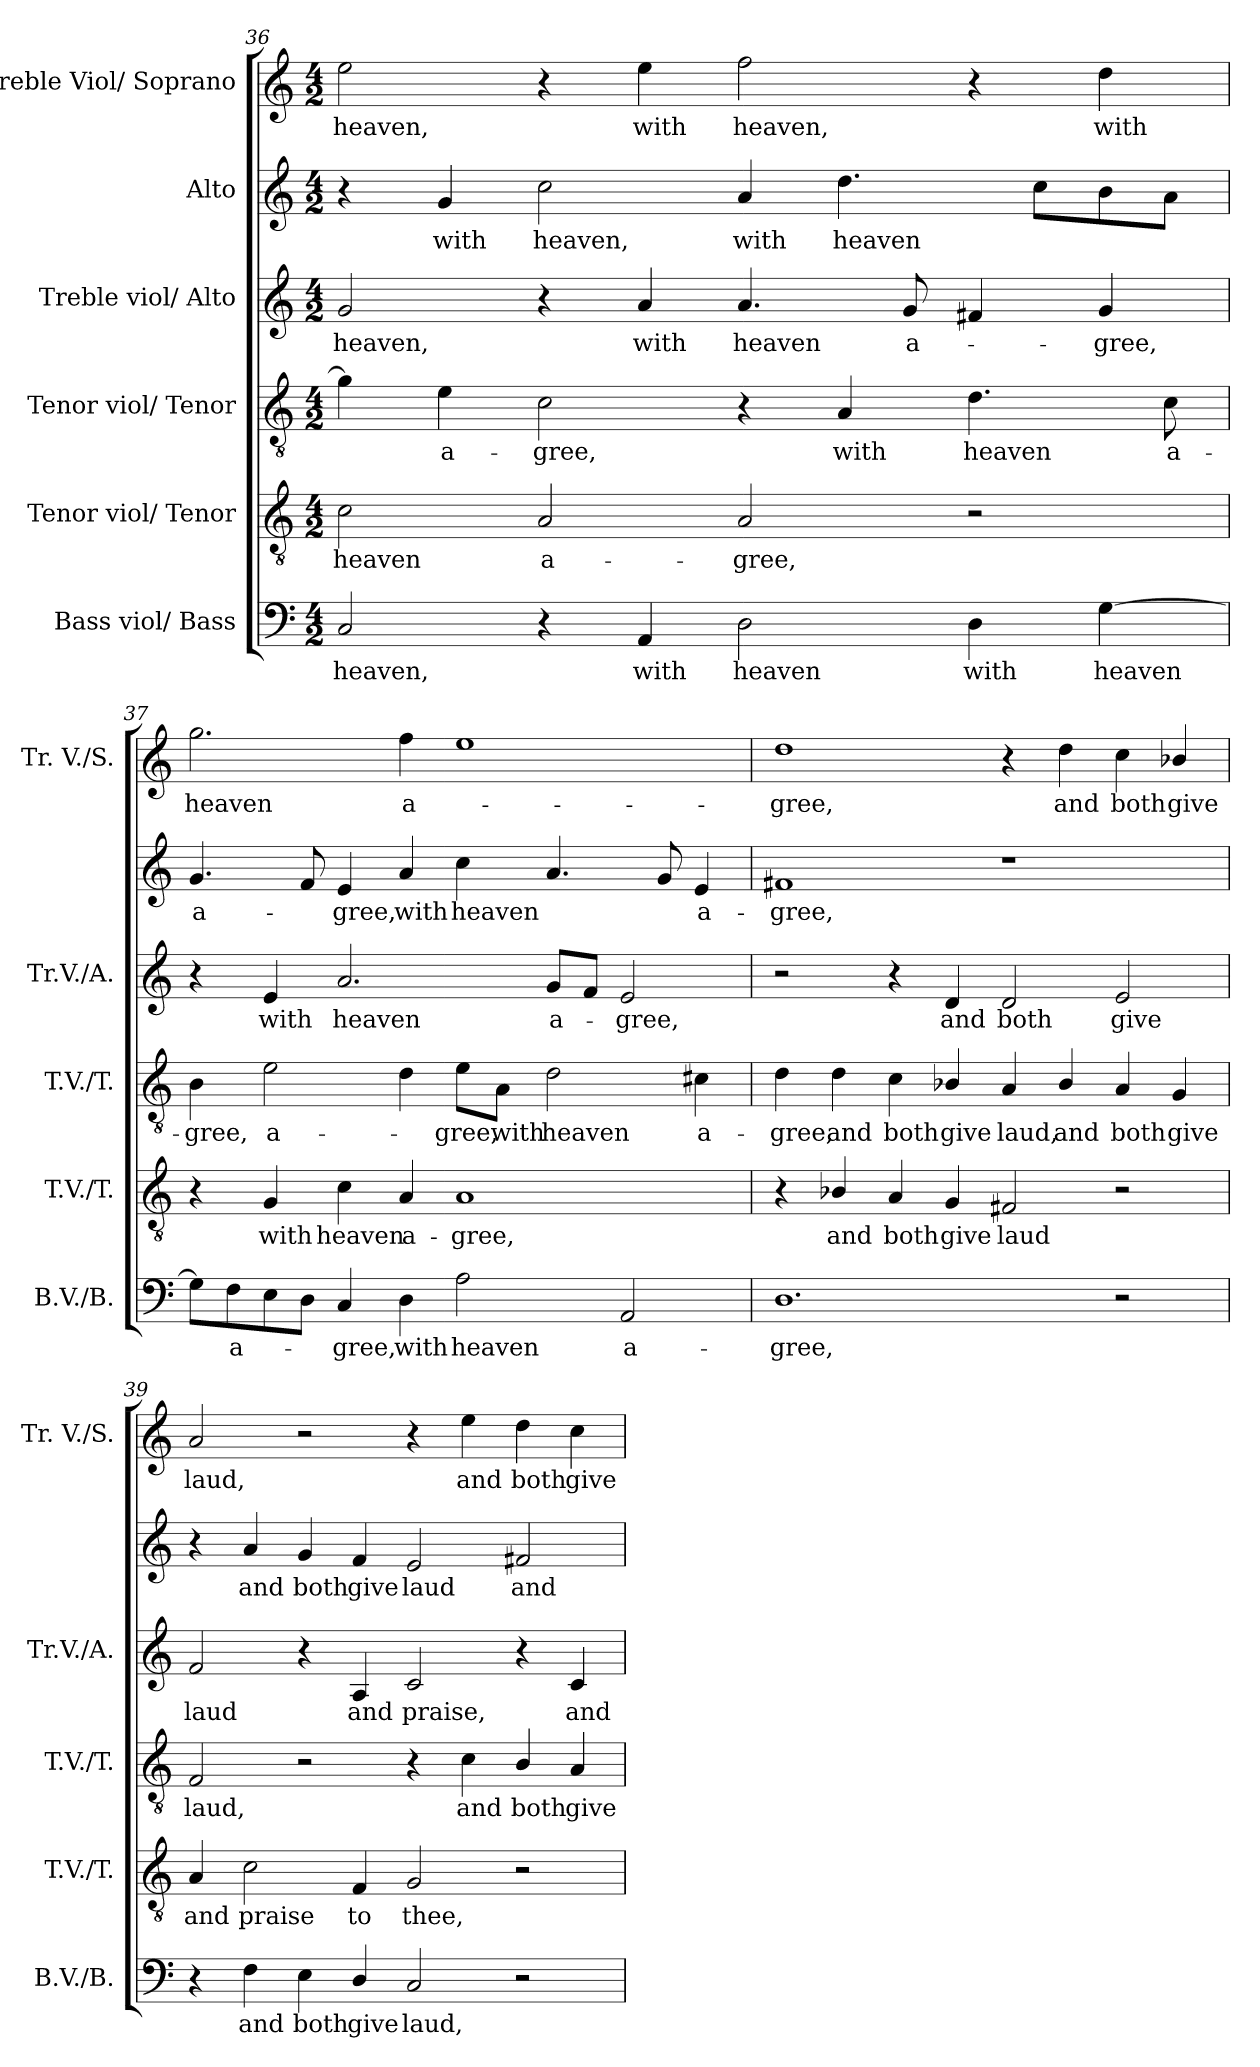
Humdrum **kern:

**kern	**text	**kern	**text	**kern	**text	**kern	**text	**kern	**text	**kern	**text
*part6	*part6	*part5	*part5	*part4	*part4	*part3	*part3	*part2	*part2	*part1	*part1
*staff6	*staff6	*staff5	*staff5	*staff4	*staff4	*staff3	*staff3	*staff2	*staff2	*staff1	*staff1
*I"Bass viol/ Bass	*	*I"Tenor viol/ Tenor	*	*I"Tenor viol/ Tenor	*	*I"Treble viol/ Alto	*	*I"Alto	*	*I"Treble Viol/ Soprano	*
*I'B.V./B.	*	*I'T.V./T.	*	*I'T.V./T.	*	*I'Tr.V./A.	*	*	*	*I'Tr. V./S.	*
*clefF4	*	*clefGv2	*	*clefGv2	*	*clefG2	*	*clefG2	*	*clefG2	*
*	*	*ITrd7c12	*	*ITrd7c12	*	*	*	*	*	*	*
*k[]	*	*k[]	*	*k[]	*	*k[]	*	*k[]	*	*k[]	*
*C:	*	*C:	*	*C:	*	*C:	*	*C:	*	*C:	*
*M4/2	*	*M4/2	*	*M4/2	*	*M4/2	*	*M4/2	*	*M4/2	*
=36	=36	=36	=36	=36	=36	=36	=36	=36	=36	=36	=36
!	!LO:LY:b:color=#000000	!	!	!	!	!	!	!	!	!	!
!	!	!	!LO:LY:b:color=#000000	!	!	!	!	!	!	!	!
!	!	!	!	!	!	!	!LO:LY:b:color=#000000	!	!	!	!
!	!	!	!	!	!	!	!	!	!	!	!LO:LY:b:color=#000000
2Ci/	heaven,	2Ci\	heaven	4Gi\]	.	2gi/	heaven,	4r	.	2eei\	heaven,
!	!	!	!	!	!LO:LY:b:color=#000000	!	!	!	!	!	!
!	!	!	!	!	!	!	!	!	!LO:LY:b:color=#000000	!	!
.	.	.	.	4Ei\	a-	.	.	4gi/	with	.	.
!	!	!	!LO:LY:b:color=#000000	!	!	!	!	!	!	!	!
!	!	!	!	!	!LO:LY:b:color=#000000	!	!	!	!	!	!
!	!	!	!	!	!	!	!	!	!LO:LY:b:color=#000000	!	!
4r	.	2AAi/	a-	2Ci\	-gree,	4r	.	2cci\	heaven,	4r	.
!	!LO:LY:b:color=#000000	!	!	!	!	!	!	!	!	!	!
!	!	!	!	!	!	!	!LO:LY:b:color=#000000	!	!	!	!
!	!	!	!	!	!	!	!	!	!	!	!LO:LY:b:color=#000000
4AAi/	with	.	.	.	.	4ai/	with	.	.	4eei\	with
!	!LO:LY:b:color=#000000	!	!	!	!	!	!	!	!	!	!
!	!	!	!LO:LY:b:color=#000000	!	!	!	!	!	!	!	!
!	!	!	!	!	!	!	!LO:LY:b:color=#000000	!	!	!	!
!	!	!	!	!	!	!	!	!	!LO:LY:b:color=#000000	!	!
!	!	!	!	!	!	!	!	!	!	!	!LO:LY:b:color=#000000
2Di\	heaven	2AAi/	-gree,	4r	.	4.ai/	heaven	4ai/	with	2ffi\	heaven,
!	!	!	!	!	!LO:LY:b:color=#000000	!	!	!	!	!	!
!	!	!	!	!	!	!	!	!	!LO:LY:b:color=#000000	!	!
.	.	.	.	4AAi/	with	.	.	4.ddi\	heaven	.	.
!	!	!	!	!	!	!	!LO:LY:b:color=#000000	!	!	!	!
.	.	.	.	.	.	8gi/	a-	.	.	.	.
!	!LO:LY:b:color=#000000	!	!	!	!	!	!	!	!	!	!
!	!	!	!	!	!LO:LY:b:color=#000000	!	!	!	!	!	!
4Di\	with	2r	.	4.Di\	heaven	4f#Xi/	.	.	.	4r	.
.	.	.	.	.	.	.	.	8cci\L	.	.	.
!	!LO:LY:b:color=#000000	!	!	!	!	!	!	!	!	!	!
!	!	!	!	!	!	!	!LO:LY:b:color=#000000	!	!	!	!
!	!	!	!	!	!	!	!	!	!	!	!LO:LY:b:color=#000000
[4Gi\	heaven	.	.	.	.	4gi/	-gree,	8bi\	.	4ddi\	with
!	!	!	!	!	!LO:LY:b:color=#000000	!	!	!	!	!	!
.	.	.	.	8Ci\	a-	.	.	8ai\J	.	.	.
!!LO:LB:g=z
=37	=37	=37	=37	=37	=37	=37	=37	=37	=37	=37	=37
!	!	!	!	!	!LO:LY:b:color=#000000	!	!	!	!	!	!
!	!	!	!	!	!	!	!	!	!LO:LY:b:color=#000000	!	!
!	!	!	!	!	!	!	!	!	!	!	!LO:LY:b:color=#000000
8Gi\L]	.	4r	.	4BBi\	-gree,	4r	.	4.gi/	a-	2.ggi\	heaven
!	!LO:LY:b:color=#000000	!	!	!	!	!	!	!	!	!	!
8Fi\	a-	.	.	.	.	.	.	.	.	.	.
!	!	!	!LO:LY:b:color=#000000	!	!	!	!	!	!	!	!
!	!	!	!	!	!LO:LY:b:color=#000000	!	!	!	!	!	!
!	!	!	!	!	!	!	!LO:LY:b:color=#000000	!	!	!	!
8Ei\	.	4GGi/	with	2Ei\	a-	4ei/	with	.	.	.	.
8Di\J	.	.	.	.	.	.	.	8fi/	.	.	.
!	!LO:LY:b:color=#000000	!	!	!	!	!	!	!	!	!	!
!	!	!	!LO:LY:b:color=#000000	!	!	!	!	!	!	!	!
!	!	!	!	!	!	!	!LO:LY:b:color=#000000	!	!	!	!
!	!	!	!	!	!	!	!	!	!LO:LY:b:color=#000000	!	!
4Ci/	-gree,	4Ci\	heaven	.	.	2.ai/	heaven	4ei/	-gree,	.	.
!	!LO:LY:b:color=#000000	!	!	!	!	!	!	!	!	!	!
!	!	!	!LO:LY:b:color=#000000	!	!	!	!	!	!	!	!
!	!	!	!	!	!	!	!	!	!LO:LY:b:color=#000000	!	!
!	!	!	!	!	!	!	!	!	!	!	!LO:LY:b:color=#000000
4Di\	with	4AAi/	a-	4Di\	.	.	.	4ai/	with	4ffi\	a-
!	!LO:LY:b:color=#000000	!	!	!	!	!	!	!	!	!	!
!	!	!	!LO:LY:b:color=#000000	!	!	!	!	!	!	!	!
!	!	!	!	!	!LO:LY:b:color=#000000	!	!	!	!	!	!
!	!	!	!	!	!	!	!	!	!LO:LY:b:color=#000000	!	!
2Ai\	heaven	1AAi	-gree,	8Ei\L	-gree,	.	.	4cci\	heaven	1eei	.
!	!	!	!	!	!LO:LY:b:color=#000000	!	!	!	!	!	!
.	.	.	.	8AAi\J	with	.	.	.	.	.	.
!	!	!	!	!	!LO:LY:b:color=#000000	!	!	!	!	!	!
!	!	!	!	!	!	!	!LO:LY:b:color=#000000	!	!	!	!
.	.	.	.	2Di\	heaven	8gi/L	a-	4.ai/	.	.	.
.	.	.	.	.	.	8fi/J	.	.	.	.	.
!	!LO:LY:b:color=#000000	!	!	!	!	!	!	!	!	!	!
!	!	!	!	!	!	!	!LO:LY:b:color=#000000	!	!	!	!
2AAi/	a-	.	.	.	.	2ei/	-gree,	.	.	.	.
.	.	.	.	.	.	.	.	8gi/	.	.	.
!	!	!	!	!	!LO:LY:b:color=#000000	!	!	!	!	!	!
!	!	!	!	!	!	!	!	!	!LO:LY:b:color=#000000	!	!
.	.	.	.	4C#Xi\	a-	.	.	4ei/	a-	.	.
=38	=38	=38	=38	=38	=38	=38	=38	=38	=38	=38	=38
!	!LO:LY:b:color=#000000	!	!	!	!	!	!	!	!	!	!
!	!	!	!	!	!LO:LY:b:color=#000000	!	!	!	!	!	!
!	!	!	!	!	!	!	!	!	!LO:LY:b:color=#000000	!	!
!	!	!	!	!	!	!	!	!	!	!	!LO:LY:b:color=#000000
1.Di	-gree,	4r	.	4Di\	-gree,	2r	.	1f#Xi	-gree,	1ddi	-gree,
!	!	!	!LO:LY:b:color=#000000	!	!	!	!	!	!	!	!
!	!	!	!	!	!LO:LY:b:color=#000000	!	!	!	!	!	!
.	.	4BB-Xi/	and	4Di\	and	.	.	.	.	.	.
!	!	!	!LO:LY:b:color=#000000	!	!	!	!	!	!	!	!
!	!	!	!	!	!LO:LY:b:color=#000000	!	!	!	!	!	!
.	.	4AAi/	both	4Ci\	both	4r	.	.	.	.	.
!	!	!	!LO:LY:b:color=#000000	!	!	!	!	!	!	!	!
!	!	!	!	!	!LO:LY:b:color=#000000	!	!	!	!	!	!
!	!	!	!	!	!	!	!LO:LY:b:color=#000000	!	!	!	!
.	.	4GGi/	give	4BB-Xi/	give	4di/	and	.	.	.	.
!	!	!	!LO:LY:b:color=#000000	!	!	!	!	!	!	!	!
!	!	!	!	!	!LO:LY:b:color=#000000	!	!	!	!	!	!
!	!	!	!	!	!	!	!LO:LY:b:color=#000000	!	!	!	!
.	.	2FF#Xi/	laud	4AAi/	laud,	2di/	both	1r	.	4r	.
!	!	!	!	!	!LO:LY:b:color=#000000	!	!	!	!	!	!
!	!	!	!	!	!	!	!	!	!	!	!LO:LY:b:color=#000000
.	.	.	.	4BB-i/	and	.	.	.	.	4ddi\	and
!	!	!	!	!	!LO:LY:b:color=#000000	!	!	!	!	!	!
!	!	!	!	!	!	!	!LO:LY:b:color=#000000	!	!	!	!
!	!	!	!	!	!	!	!	!	!	!	!LO:LY:b:color=#000000
2r	.	2r	.	4AAi/	both	2ei/	give	.	.	4cci\	both
!	!	!	!	!	!LO:LY:b:color=#000000	!	!	!	!	!	!
!	!	!	!	!	!	!	!	!	!	!	!LO:LY:b:color=#000000
.	.	.	.	4GGi/	give	.	.	.	.	4b-Xi/	give
!!LO:PB:g=z
=39	=39	=39	=39	=39	=39	=39	=39	=39	=39	=39	=39
!	!	!	!LO:LY:b:color=#000000	!	!	!	!	!	!	!	!
!	!	!	!	!	!LO:LY:b:color=#000000	!	!	!	!	!	!
!	!	!	!	!	!	!	!LO:LY:b:color=#000000	!	!	!	!
!	!	!	!	!	!	!	!	!	!	!	!LO:LY:b:color=#000000
4r	.	4AAi/	and	2FFi/	laud,	2fi/	laud	4r	.	2ai/	laud,
!	!LO:LY:b:color=#000000	!	!	!	!	!	!	!	!	!	!
!	!	!	!LO:LY:b:color=#000000	!	!	!	!	!	!	!	!
!	!	!	!	!	!	!	!	!	!LO:LY:b:color=#000000	!	!
4Fi\	and	2Ci\	praise	.	.	.	.	4ai/	and	.	.
!	!LO:LY:b:color=#000000	!	!	!	!	!	!	!	!	!	!
!	!	!	!	!	!	!	!	!	!LO:LY:b:color=#000000	!	!
4Ei\	both	.	.	2r	.	4r	.	4gi/	both	2r	.
!	!LO:LY:b:color=#000000	!	!	!	!	!	!	!	!	!	!
!	!	!	!LO:LY:b:color=#000000	!	!	!	!	!	!	!	!
!	!	!	!	!	!	!	!LO:LY:b:color=#000000	!	!	!	!
!	!	!	!	!	!	!	!	!	!LO:LY:b:color=#000000	!	!
4Di/	give	4FFi/	to	.	.	4Ai/	and	4fi/	give	.	.
!	!LO:LY:b:color=#000000	!	!	!	!	!	!	!	!	!	!
!	!	!	!LO:LY:b:color=#000000	!	!	!	!	!	!	!	!
!	!	!	!	!	!	!	!LO:LY:b:color=#000000	!	!	!	!
!	!	!	!	!	!	!	!	!	!LO:LY:b:color=#000000	!	!
2Ci/	laud,	2GGi/	thee,	4r	.	2ci/	praise,	2ei/	laud	4r	.
!	!	!	!	!	!LO:LY:b:color=#000000	!	!	!	!	!	!
!	!	!	!	!	!	!	!	!	!	!	!LO:LY:b:color=#000000
.	.	.	.	4Ci\	and	.	.	.	.	4eei\	and
!	!	!	!	!	!LO:LY:b:color=#000000	!	!	!	!	!	!
!	!	!	!	!	!	!	!	!	!LO:LY:b:color=#000000	!	!
!	!	!	!	!	!	!	!	!	!	!	!LO:LY:b:color=#000000
2r	.	2r	.	4BBi/	both	4r	.	2f#Xi/	and	4ddi\	both
!	!	!	!	!	!LO:LY:b:color=#000000	!	!	!	!	!	!
!	!	!	!	!	!	!	!LO:LY:b:color=#000000	!	!	!	!
!	!	!	!	!	!	!	!	!	!	!	!LO:LY:b:color=#000000
.	.	.	.	4AAi/	give	4ci/	and	.	.	4cci\	give
=	=	=	=	=	=	=	=	=	=	=	=
*-	*-	*-	*-	*-	*-	*-	*-	*-	*-	*-	*-
